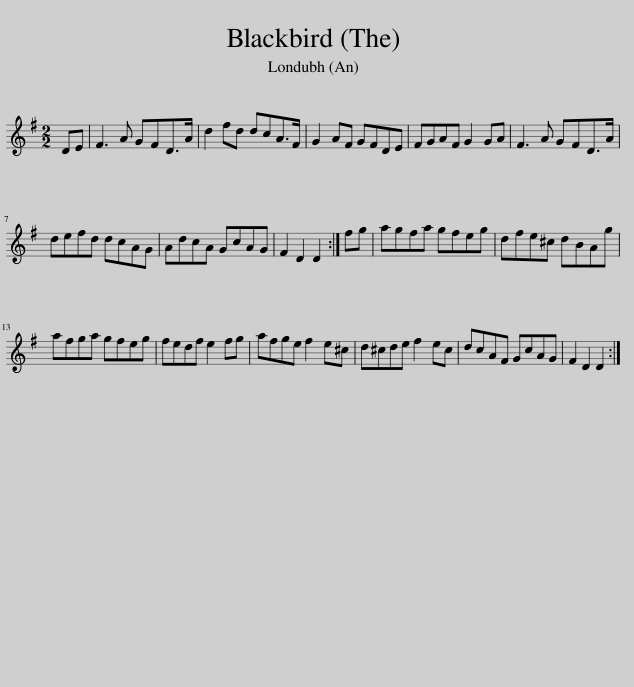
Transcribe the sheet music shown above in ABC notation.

X:1
L:1/8
M:2/2
I:linebreak $
K:G
V:1 treble
V:1
 DE | F3 A GFD>A | d2 fd dcA>F | G2 AF GFDE | FGAF G2 GA | %5
 F3 A GFD>A |$ defd dcAG | AdcA GcAG | F2 D2 D2 :| fg | %10
 agfa gfeg | dfe^c dBAg |$ afga gfeg | fedf e2 fg | afge f2 e^c | %15
 d^cde f2 ec | dcAF GcAG | F2 D2 D2 :| %18
